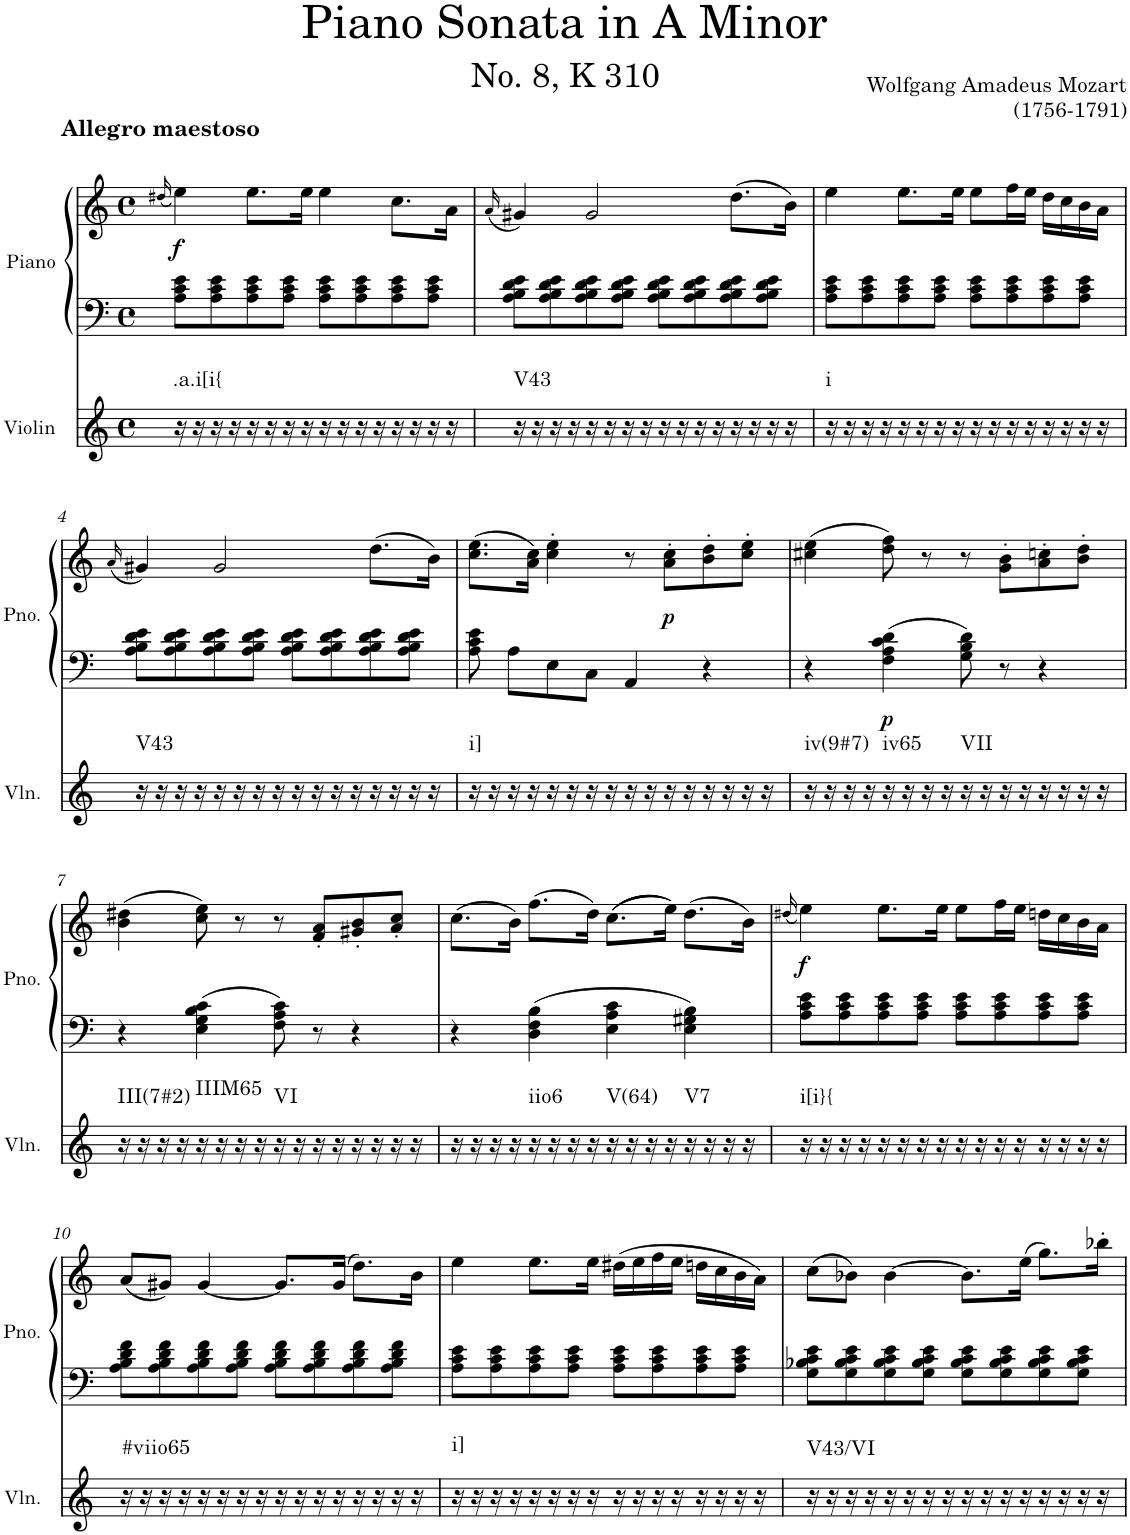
**kern	**harte	**kern	**kern	**dynam
*part2	*part2	*part1	*part1	*part1
*staff3	*	*staff2	*staff1	*staff1/2
*I"Violin	*	*I"Piano	*	*
*I'Vln.	*	*I'Pno.	*	*
*clefG2	*	*clefF4	*clefG2	*
*k[]	*	*k[]	*k[]	*
*M4/4	*	*M4/4	*M4/4	*
*met(c)	*	*met(c)	*met(c)	*
=1	=1	=1	=1	=1
.	.	.	(16qdd#X/	.
!	!	!	!LO:TX:a:B:t=Allegro maestoso	!
!	!LO:H:kt=.a.i[i{	!	!	!LO:DY:b
16r	N	8A\ 8c\ 8e\L	4ee\)	f
16r	.	.	.	.
16r	.	8A\ 8c\ 8e\	.	.
16r	.	.	.	.
16r	.	8A\ 8c\ 8e\	8.ee\L	.
16r	.	.	.	.
16r	.	8A\ 8c\ 8e\J	.	.
16r	.	.	16ee\Jk	.
16r	.	8A\ 8c\ 8e\L	4ee\	.
16r	.	.	.	.
16r	.	8A\ 8c\ 8e\	.	.
16r	.	.	.	.
16r	.	8A\ 8c\ 8e\	8.cc\L	.
16r	.	.	.	.
16r	.	8A\ 8c\ 8e\J	.	.
16r	.	.	16a\Jk	.
=2	=2	=2	=2	=2
.	.	.	(16qa/	.
!	!LO:H:kt=V43	!	!	!
16r	N	8A\ 8B\ 8d\ 8e\L	4g#X/)	.
16r	.	.	.	.
16r	.	8A\ 8B\ 8d\ 8e\	.	.
16r	.	.	.	.
16r	.	8A\ 8B\ 8d\ 8e\	2g#/	.
16r	.	.	.	.
16r	.	8A\ 8B\ 8d\ 8e\J	.	.
16r	.	.	.	.
16r	.	8A\ 8B\ 8d\ 8e\L	.	.
16r	.	.	.	.
16r	.	8A\ 8B\ 8d\ 8e\	.	.
16r	.	.	.	.
16r	.	8A\ 8B\ 8d\ 8e\	(8.dd\L	.
16r	.	.	.	.
16r	.	8A\ 8B\ 8d\ 8e\J	.	.
16r	.	.	16b\Jk)	.
=3	=3	=3	=3	=3
!	!LO:H:kt=i	!	!	!
16r	N	8A\ 8c\ 8e\L	4ee\	.
16r	.	.	.	.
16r	.	8A\ 8c\ 8e\	.	.
16r	.	.	.	.
16r	.	8A\ 8c\ 8e\	8.ee\L	.
16r	.	.	.	.
16r	.	8A\ 8c\ 8e\J	.	.
16r	.	.	16ee\Jk	.
16r	.	8A\ 8c\ 8e\L	8ee\L	.
16r	.	.	.	.
16r	.	8A\ 8c\ 8e\	16ff\L	.
16r	.	.	16ee\JJ	.
16r	.	8A\ 8c\ 8e\	16dd\LL	.
16r	.	.	16cc\	.
16r	.	8A\ 8c\ 8e\J	16b\	.
16r	.	.	16a\JJ	.
!!LO:LB:g=z
=4	=4	=4	=4	=4
.	.	.	(16qa/	.
!	!LO:H:kt=V43	!	!	!
16r	N	8A\ 8B\ 8d\ 8e\L	4g#X/)	.
16r	.	.	.	.
16r	.	8A\ 8B\ 8d\ 8e\	.	.
16r	.	.	.	.
16r	.	8A\ 8B\ 8d\ 8e\	2g#/	.
16r	.	.	.	.
16r	.	8A\ 8B\ 8d\ 8e\J	.	.
16r	.	.	.	.
16r	.	8A\ 8B\ 8d\ 8e\L	.	.
16r	.	.	.	.
16r	.	8A\ 8B\ 8d\ 8e\	.	.
16r	.	.	.	.
16r	.	8A\ 8B\ 8d\ 8e\	(8.dd\L	.
16r	.	.	.	.
16r	.	8A\ 8B\ 8d\ 8e\J	.	.
16r	.	.	16b\Jk)	.
=5	=5	=5	=5	=5
!	!LO:H:kt=i]	!	!	!
16r	N	8A\ 8c\ 8e\	(8.cc\ 8.ee\L	.
16r	.	.	.	.
16r	.	8A\L	.	.
16r	.	.	16a\ 16cc\Jk)	.
16r	.	8E\	4cc\' 4ee\'	.
16r	.	.	.	.
16r	.	8C\J	.	.
16r	.	.	.	.
16r	.	4AA/	8r	.
16r	.	.	.	.
!	!	!	!	!LO:DY:b
16r	.	.	8a\' 8cc\'L	p
16r	.	.	.	.
16r	.	4r	8b\' 8dd\'	.
16r	.	.	.	.
16r	.	.	8cc\' 8ee\'J	.
16r	.	.	.	.
=6	=6	=6	=6	=6
*	*	*^	*	*
!	!LO:H:kt=iv(9#7)	!	!	!	!
16r	N	4r	4ryy	(4cc#X\ 4ee\	.
16r	.	.	.	.	.
16r	.	.	.	.	.
16r	.	.	.	.	.
!	!LO:H:kt=iv65	!	!	!	!LO:DY:b=2
16r	N	4F\ 4A\ 4c\ 4d\	4.ryy	8dd\ 8ff\)	p
16r	.	.	.	.	.
16r	.	.	.	8r	.
16r	.	.	.	.	.
!	!LO:H:kt=VII	!	!	!	!
16r	N	8G\ 8B\ 8d\	.	8r	.
16r	.	.	.	.	.
16r	.	8r	8ryy	8g\' 8b\'L	.
16r	.	.	.	.	.
16r	.	4r	4ryy	8a\' 8ccn\'	.
16r	.	.	.	.	.
16r	.	.	.	8b\' 8dd\'J	.
16r	.	.	.	.	.
!!LO:LB:g=z
=7	=7	=7	=7	=7	=7
!	!LO:H:kt=III(7#2)	!	!	!	!
16r	N	4r	4ryy	(4b\ 4dd#X\	.
16r	.	.	.	.	.
16r	.	.	.	.	.
16r	.	.	.	.	.
!	!LO:H:kt=IIIM65	!	!	!	!
16r	N	4E\ 4G\ 4B\ 4c\	4.ryy	8cc\ 8ee\)	.
16r	.	.	.	.	.
16r	.	.	.	8r	.
16r	.	.	.	.	.
!	!LO:H:kt=VI	!	!	!	!
16r	N	8F\ 8A\ 8c\	.	8r	.
16r	.	.	.	.	.
16r	.	8r	8ryy	8f/' 8a/'L	.
16r	.	.	.	.	.
16r	.	4r	4ryy	8g#X/' 8b/'	.
16r	.	.	.	.	.
16r	.	.	.	8a/' 8cc/'J	.
16r	.	.	.	.	.
*	*	*v	*v	*	*
=8	=8	=8	=8	=8
16r	.	4r	(8.cc\L	.
16r	.	.	.	.
16r	.	.	.	.
16r	.	.	16b\Jk)	.
!	!LO:H:kt=iio6	!	!	!
16r	N	4D\ 4F\ 4B\	(8.ff\L	.
16r	.	.	.	.
16r	.	.	.	.
16r	.	.	16dd\Jk)	.
!	!LO:H:kt=V(64)	!	!	!
16r	N	4E\ 4A\ 4c\	((8.cc\L	.
16r	.	.	.	.
16r	.	.	.	.
16r	.	.	16ee\Jk))	.
!	!LO:H:kt=V7	!	!	!
16r	N	4E\ 4G#X\ 4B\	(8.dd\L	.
16r	.	.	.	.
16r	.	.	.	.
16r	.	.	16b\Jk)	.
=9	=9	=9	=9	=9
.	.	.	(16qdd#X/	.
!	!LO:H:kt=i[i}{	!	!	!LO:DY:b
16r	N	8A\ 8c\ 8e\L	4ee\)	f
16r	.	.	.	.
16r	.	8A\ 8c\ 8e\	.	.
16r	.	.	.	.
16r	.	8A\ 8c\ 8e\	8.ee\L	.
16r	.	.	.	.
16r	.	8A\ 8c\ 8e\J	.	.
16r	.	.	16ee\Jk	.
16r	.	8A\ 8c\ 8e\L	8ee\L	.
16r	.	.	.	.
16r	.	8A\ 8c\ 8e\	16ff\L	.
16r	.	.	16ee\JJ	.
16r	.	8A\ 8c\ 8e\	16ddn\LL	.
16r	.	.	16cc\	.
16r	.	8A\ 8c\ 8e\J	16b\	.
16r	.	.	16a\JJ	.
!!LO:LB:g=z
=10	=10	=10	=10	=10
!	!LO:H:kt=#viio65	!	!	!
16r	N	8A\ 8B\ 8d\ 8f\L	(8a/L	.
16r	.	.	.	.
16r	.	8A\ 8B\ 8d\ 8f\	8g#X/J)	.
16r	.	.	.	.
16r	.	8A\ 8B\ 8d\ 8f\	[4g#/	.
16r	.	.	.	.
16r	.	8A\ 8B\ 8d\ 8f\J	.	.
16r	.	.	.	.
16r	.	8A\ 8B\ 8d\ 8f\L	8.g#/L]	.
16r	.	.	.	.
16r	.	8A\ 8B\ 8d\ 8f\	.	.
16r	.	.	(16g#/Jk	.
16r	.	8A\ 8B\ 8d\ 8f\	8.dd\L)	.
16r	.	.	.	.
16r	.	8A\ 8B\ 8d\ 8f\J	.	.
16r	.	.	16b\Jk	.
=11	=11	=11	=11	=11
!	!LO:H:kt=i]	!	!	!
16r	N	8A\ 8c\ 8e\L	4ee\	.
16r	.	.	.	.
16r	.	8A\ 8c\ 8e\	.	.
16r	.	.	.	.
16r	.	8A\ 8c\ 8e\	8.ee\L	.
16r	.	.	.	.
16r	.	8A\ 8c\ 8e\J	.	.
16r	.	.	16ee\Jk	.
16r	.	8A\ 8c\ 8e\L	(16dd#X\LL	.
16r	.	.	16ee\	.
16r	.	8A\ 8c\ 8e\	16ff\	.
16r	.	.	16ee\JJ	.
16r	.	8A\ 8c\ 8e\	16ddn\LL	.
16r	.	.	16cc\	.
16r	.	8A\ 8c\ 8e\J	16b\	.
16r	.	.	16a\JJ)	.
=12	=12	=12	=12	=12
!	!LO:H:kt=V43/VI	!	!	!
16r	N	8G\ 8B-X\ 8c\ 8e\L	(8cc\L	.
16r	.	.	.	.
16r	.	8G\ 8B-\ 8c\ 8e\	8b-X\J)	.
16r	.	.	.	.
16r	.	8G\ 8B-\ 8c\ 8e\	[4b-\	.
16r	.	.	.	.
16r	.	8G\ 8B-\ 8c\ 8e\J	.	.
16r	.	.	.	.
16r	.	8G\ 8B-\ 8c\ 8e\L	8.b-\L]	.
16r	.	.	.	.
16r	.	8G\ 8B-\ 8c\ 8e\	.	.
16r	.	.	(16ee\Jk	.
16r	.	8G\ 8B-\ 8c\ 8e\	8.gg\L)	.
16r	.	.	.	.
16r	.	8G\ 8B-\ 8c\ 8e\J	.	.
16r	.	.	16bb-X'\Jk	.
=	=	=	=	=
*-	*-	*-	*-	*-
